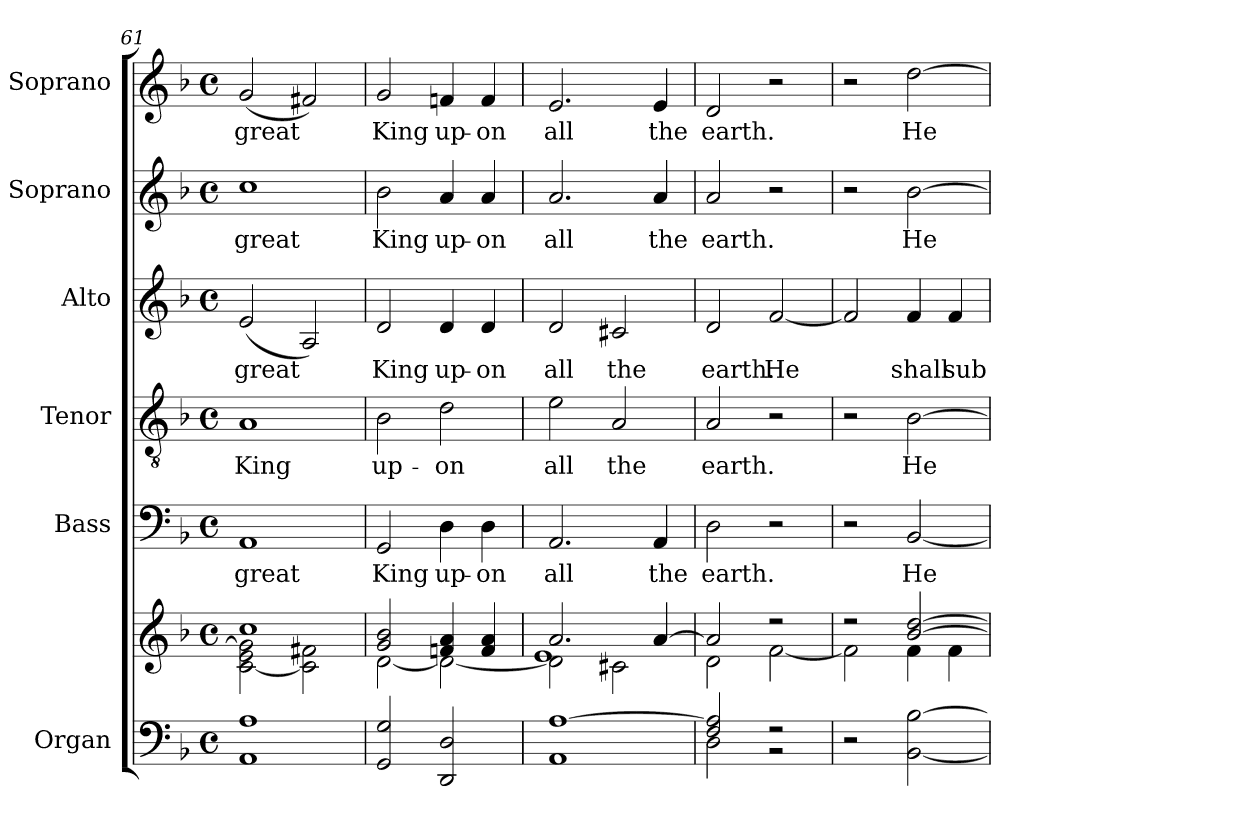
**kern	**kern	**kern	**text	**kern	**text	**kern	**text	**kern	**text	**kern	**text
*part6	*part6	*part5	*part5	*part4	*part4	*part3	*part3	*part2	*part2	*part1	*part1
*staff7	*staff6	*staff5	*staff5	*staff4	*staff4	*staff3	*staff3	*staff2	*staff2	*staff1	*staff1
*I"Organ	*	*I"Bass	*	*I"Tenor	*	*I"Alto	*	*I"Soprano	*	*I"Soprano	*
*I'Org.	*	*I'B.	*	*I'T.	*	*I'A.	*	*I'S.	*	*I'S.	*
*clefF4	*clefG2	*clefF4	*	*clefGv2	*	*clefG2	*	*clefG2	*	*clefG2	*
*	*	*	*	*ITrd7c12	*	*	*	*	*	*	*
*k[b-]	*k[b-]	*k[b-]	*	*k[b-]	*	*k[b-]	*	*k[b-]	*	*k[b-]	*
*F:	*F:	*F:	*	*F:	*	*F:	*	*F:	*	*F:	*
*M4/4	*M4/4	*M4/4	*	*M4/4	*	*M4/4	*	*M4/4	*	*M4/4	*
*met(c)	*met(c)	*met(c)	*	*met(c)	*	*met(c)	*	*met(c)	*	*met(c)	*
=61	=61	=61	=61	=61	=61	=61	=61	=61	=61	=61	=61
*	*^	*	*	*	*	*	*	*	*	*	*
!	!	!	!	!LO:LY:b:color=#000000	!	!	!	!	!	!	!	!
!	!	!	!	!	!	!LO:LY:b:color=#000000	!	!	!	!	!	!
!	!	!	!	!	!	!	!	!LO:LY:b:color=#000000	!	!	!	!
!	!	!	!	!	!	!	!	!	!	!LO:LY:b:color=#000000	!	!
!	!	!	!	!	!	!	!	!	!	!	!	!LO:LY:b:color=#000000
1AAi 1Ai	1cci	[<2ci\ 2ei 2gi]	1AAi	great	1AAi	King	(2ei/	great	1cci	great	(2gi/	great
.	.	2ci\] 2f#Xi	.	.	.	.	2Ai/)	.	.	.	2f#Xi/)	.
=62	=62	=62	=62	=62	=62	=62	=62	=62	=62	=62	=62	=62
!	!	!	!	!LO:LY:b:color=#000000	!	!	!	!	!	!	!	!
!	!	!	!	!	!	!LO:LY:b:color=#000000	!	!	!	!	!	!
!	!	!	!	!	!	!	!	!LO:LY:b:color=#000000	!	!	!	!
!	!	!	!	!	!	!	!	!	!	!LO:LY:b:color=#000000	!	!
!	!	!	!	!	!	!	!	!	!	!	!	!LO:LY:b:color=#000000
2GGi/ 2Gi	2gi/ 2b-i	[<2di\	2GGi/	King	2BB-i\	up-	2di/	King	2b-i\	King	2gi/	King
!	!	!	!	!LO:LY:b:color=#000000	!	!	!	!	!	!	!	!
!	!	!	!	!	!	!LO:LY:b:color=#000000	!	!	!	!	!	!
!	!	!	!	!	!	!	!	!LO:LY:b:color=#000000	!	!	!	!
!	!	!	!	!	!	!	!	!	!	!LO:LY:b:color=#000000	!	!
!	!	!	!	!	!	!	!	!	!	!	!	!LO:LY:b:color=#000000
2DDi/ 2Di	4fni/ 4ai	2di\_<	4Di\	up-	2Di\	-on	4di/	up-	4ai/	up-	4fni/	up-
!	!	!	!	!LO:LY:b:color=#000000	!	!	!	!	!	!	!	!
!	!	!	!	!	!	!	!	!LO:LY:b:color=#000000	!	!	!	!
!	!	!	!	!	!	!	!	!	!	!LO:LY:b:color=#000000	!	!
!	!	!	!	!	!	!	!	!	!	!	!	!LO:LY:b:color=#000000
.	4fi/ 4ai	.	4Di\	-on	.	.	4di/	-on	4ai/	-on	4fi/	-on
!!LO:PB:g=z
=63	=63	=63	=63	=63	=63	=63	=63	=63	=63	=63	=63	=63
*	*	*^	*	*	*	*	*	*	*	*	*	*
!	!	!	!	!	!LO:LY:b:color=#000000	!	!	!	!	!	!	!	!
!	!	!	!	!	!	!	!LO:LY:b:color=#000000	!	!	!	!	!	!
!	!	!	!	!	!	!	!	!	!LO:LY:b:color=#000000	!	!	!	!
!	!	!	!	!	!	!	!	!	!	!	!LO:LY:b:color=#000000	!	!
!	!	!	!	!	!	!	!	!	!	!	!	!	!LO:LY:b:color=#000000
1AAi [>1Ai	2.ai/	2di\]	1ei	2.AAi/	all	2Ei\	all	2di/	all	2.ai/	all	2.ei/	all
!	!	!	!	!	!	!	!LO:LY:b:color=#000000	!	!	!	!	!	!
!	!	!	!	!	!	!	!	!	!LO:LY:b:color=#000000	!	!	!	!
.	.	2c#Xi\	.	.	.	2AAi/	the	2c#Xi/	the	.	.	.	.
!	!	!	!	!	!LO:LY:b:color=#000000	!	!	!	!	!	!	!	!
!	!	!	!	!	!	!	!	!	!	!	!LO:LY:b:color=#000000	!	!
!	!	!	!	!	!	!	!	!	!	!	!	!	!LO:LY:b:color=#000000
.	[>4ai/	.	.	4AAi/	the	.	.	.	.	4ai/	the	4ei/	the
*	*	*v	*v	*	*	*	*	*	*	*	*	*	*
=64	=64	=64	=64	=64	=64	=64	=64	=64	=64	=64	=64	=64
*^	*	*	*	*	*	*	*	*	*	*	*	*
!	!	!	!	!	!LO:LY:b:color=#000000	!	!	!	!	!	!	!	!
!	!	!	!	!	!	!	!LO:LY:b:color=#000000	!	!	!	!	!	!
!	!	!	!	!	!	!	!	!	!LO:LY:b:color=#000000	!	!	!	!
!	!	!	!	!	!	!	!	!	!	!	!LO:LY:b:color=#000000	!	!
!	!	!	!	!	!	!	!	!	!	!	!	!	!LO:LY:b:color=#000000
2Fi/ 2Ai]	2Di\	2ai/]	2di\	2Di\	earth.	2AAi/	earth.	2di/	earth.	2ai/	earth.	2di/	earth.
!	!	!	!	!	!	!	!	!	!LO:LY:b:color=#000000	!	!	!	!
2r	2r	2r	[<2fi\	2r	.	2r	.	[<2fi/	He	2r	.	2r	.
*v	*v	*	*	*	*	*	*	*	*	*	*	*	*
=65	=65	=65	=65	=65	=65	=65	=65	=65	=65	=65	=65	=65
2r	2r	2fi\]	2r	.	2r	.	2fi/]	.	2r	.	2r	.
!	!	!	!	!LO:LY:b:color=#000000	!	!	!	!	!	!	!	!
!	!	!	!	!	!	!LO:LY:b:color=#000000	!	!	!	!	!	!
!	!	!	!	!	!	!	!	!LO:LY:b:color=#000000	!	!	!	!
!	!	!	!	!	!	!	!	!	!	!LO:LY:b:color=#000000	!	!
!	!	!	!	!	!	!	!	!	!	!	!	!LO:LY:b:color=#000000
[<2BB-i\ [>2B-i	[>2b-i/ [>2ddi	4fi\	[<2BB-i/	He	[>2BB-i\	He	4fi/	shall	[>2b-i\	He	[>2ddi\	He
!	!	!	!	!	!	!	!	!LO:LY:b:color=#000000	!	!	!	!
.	.	4fi\	.	.	.	.	4fi/	sub-	.	.	.	.
*	*v	*v	*	*	*	*	*	*	*	*	*	*
=	=	=	=	=	=	=	=	=	=	=	=
*-	*-	*-	*-	*-	*-	*-	*-	*-	*-	*-	*-
